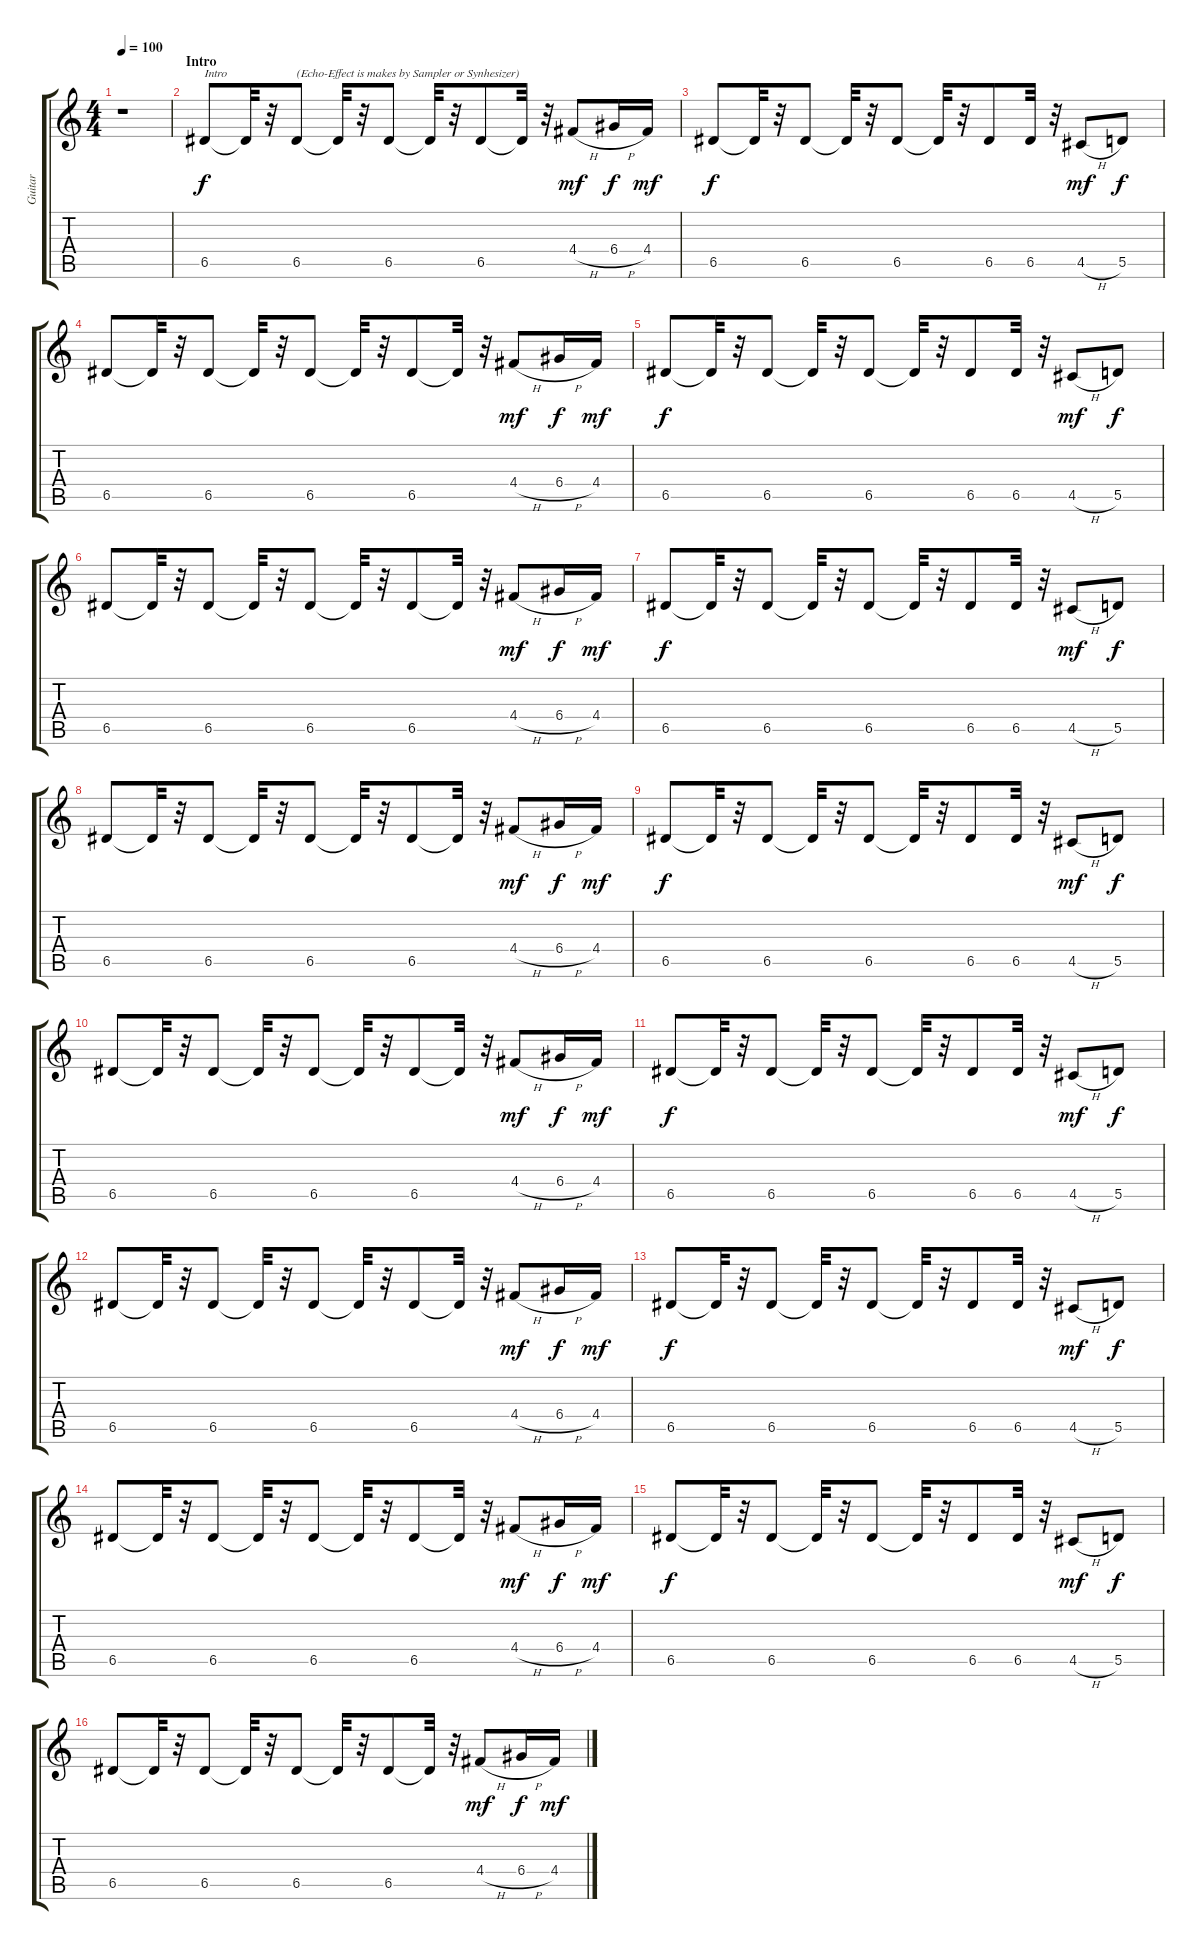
\track ("Guitar" "Guitar") {instrument electricguitarmuted}
\staff {score tabs}
\tuning (E4 B3 G3 D3 A2 E2) {hide}
\ts (4 4)
\tempo 100
\clef g2
\ks c
r.1{dy f instrument electricguitarmuted} |
\section ("" "Intro")
6.5.8{txt "Intro"} 6.5{t}.32 r.32 6.5.8{txt "(Echo-Effect is makes by Sampler or Synhesizer)"} 6.5{t}.32 r.32 6.5.8 6.5{t}.32 r.32 6.5.8 6.5{t}.32 r.32 4.4{h}.8{dy mf} 6.4{h}.16{dy f} 4.4.16{dy mf} |
6.5.8{dy f} 6.5{t}.32 r.32 6.5.8 6.5{t}.32 r.32 6.5.8 6.5{t}.32 r.32 6.5.8 6.5.32 r.32 4.5{h}.8{dy mf} 5.5.8{dy f} |
6.5.8 6.5{t}.32 r.32 6.5.8 6.5{t}.32 r.32 6.5.8 6.5{t}.32 r.32 6.5.8 6.5{t}.32 r.32 4.4{h}.8{dy mf} 6.4{h}.16{dy f} 4.4.16{dy mf} |
6.5.8{dy f} 6.5{t}.32 r.32 6.5.8 6.5{t}.32 r.32 6.5.8 6.5{t}.32 r.32 6.5.8 6.5.32 r.32 4.5{h}.8{dy mf} 5.5.8{dy f} |
6.5.8 6.5{t}.32 r.32 6.5.8 6.5{t}.32 r.32 6.5.8 6.5{t}.32 r.32 6.5.8 6.5{t}.32 r.32 4.4{h}.8{dy mf} 6.4{h}.16{dy f} 4.4.16{dy mf} |
6.5.8{dy f} 6.5{t}.32 r.32 6.5.8 6.5{t}.32 r.32 6.5.8 6.5{t}.32 r.32 6.5.8 6.5.32 r.32 4.5{h}.8{dy mf} 5.5.8{dy f} |
6.5.8 6.5{t}.32 r.32 6.5.8 6.5{t}.32 r.32 6.5.8 6.5{t}.32 r.32 6.5.8 6.5{t}.32 r.32 4.4{h}.8{dy mf} 6.4{h}.16{dy f} 4.4.16{dy mf} |
6.5.8{dy f} 6.5{t}.32 r.32 6.5.8 6.5{t}.32 r.32 6.5.8 6.5{t}.32 r.32 6.5.8 6.5.32 r.32 4.5{h}.8{dy mf} 5.5.8{dy f} |
6.5.8 6.5{t}.32 r.32 6.5.8 6.5{t}.32 r.32 6.5.8 6.5{t}.32 r.32 6.5.8 6.5{t}.32 r.32 4.4{h}.8{dy mf} 6.4{h}.16{dy f} 4.4.16{dy mf} |
6.5.8{dy f} 6.5{t}.32 r.32 6.5.8 6.5{t}.32 r.32 6.5.8 6.5{t}.32 r.32 6.5.8 6.5.32 r.32 4.5{h}.8{dy mf} 5.5.8{dy f} |
6.5.8 6.5{t}.32 r.32 6.5.8 6.5{t}.32 r.32 6.5.8 6.5{t}.32 r.32 6.5.8 6.5{t}.32 r.32 4.4{h}.8{dy mf} 6.4{h}.16{dy f} 4.4.16{dy mf} |
6.5.8{dy f} 6.5{t}.32 r.32 6.5.8 6.5{t}.32 r.32 6.5.8 6.5{t}.32 r.32 6.5.8 6.5.32 r.32 4.5{h}.8{dy mf} 5.5.8{dy f} |
6.5.8 6.5{t}.32 r.32 6.5.8 6.5{t}.32 r.32 6.5.8 6.5{t}.32 r.32 6.5.8 6.5{t}.32 r.32 4.4{h}.8{dy mf} 6.4{h}.16{dy f} 4.4.16{dy mf} |
6.5.8{dy f} 6.5{t}.32 r.32 6.5.8 6.5{t}.32 r.32 6.5.8 6.5{t}.32 r.32 6.5.8 6.5.32 r.32 4.5{h}.8{dy mf} 5.5.8{dy f} |
6.5.8 6.5{t}.32 r.32 6.5.8 6.5{t}.32 r.32 6.5.8 6.5{t}.32 r.32 6.5.8 6.5{t}.32 r.32 4.4{h}.8{dy mf} 6.4{h}.16{dy f} 4.4.16{dy mf}
